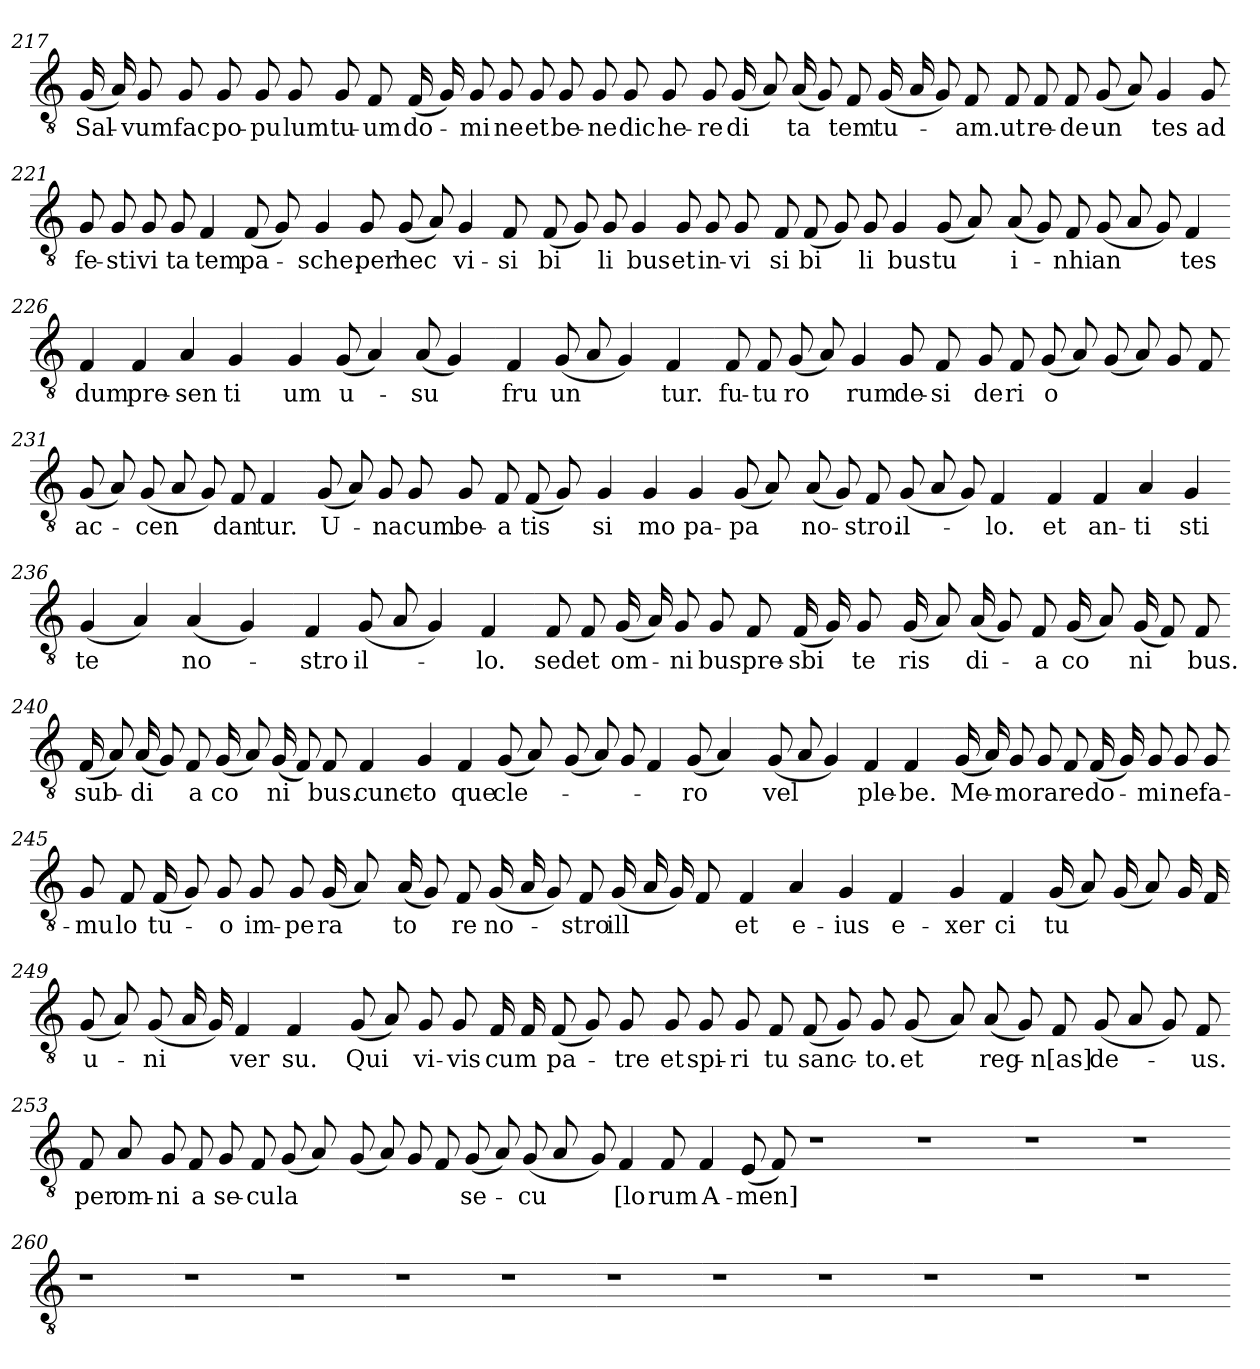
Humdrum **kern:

**kern	**text
*part1	*part1
*staff1	*staff1
*clefGv2	*
*k[]	*
=217	=217
(16G	Sal-
16A)	.
8G	-vum
8G	fac
8G	po-
8G	pu
8G	-lum
8G	tu-
8F	-um
=218-	=218-
(16F	do-
16G)	.
8G	mi
8G	-ne
8G	et
8G	be-
8G	ne
8G	-dic
8G	he-
=219-	=219-
8G	re
(16G	di
8A)	.
(16A	ta
8G)	.
8F	-tem
(16G	tu-
16A	.
8G)	.
8F	-am.
=220-	=220-
8F	ut
8F	re-
8F	de
(8G	un
8A)	.
4G	-tes
8G	ad
=221-	=221-
8G	fe-
8G	sti
8G	vi
8G	ta
4F	-tem
(8F	pa-
8G)	.
=222-	=222-
4G	-sche.
8G	per
(8G	hec
8A)	.
4G	vi-
8F	si
=223-	=223-
(8F	bi
8G)	.
8G	li
4G	-bus
8G	et
8G	in-
8G	vi
=224-	=224-
8F	si
(8F	bi
8G)	.
8G	li
4G	-bus
(8G	tu
8A)	.
=225-	=225-
(8A	i-
8G)	.
8F	nhi
(8G	an
8A	.
8G)	.
4F	-tes
=226-	=226-
4F	dum
4F	pre-
4A	sen
4G	ti
=227-	=227-
4G	-um
(8G	u-
4A)	.
(8A	su
4G)	.
=228-	=228-
4F	fru
(8G	un
8A	.
4G)	.
4F	-tur.
=229-	=229-
8F	fu-
8F	tu
(8G	ro
8A)	.
4G	-rum
8G	de-
8F	si
=230-	=230-
8G	de
8F	ri
(8G	-o
8A)	.
(8G	.
8A)	.
8G	.
8F	.
=231-	=231-
(8G	ac-
8A)	.
(8G	cen
8A	.
8G)	.
8F	dan
4F	-tur.
=232-	=232-
(8G	U-
8A)	.
8G	-na
8G	cum
8G	be-
8F	a
(8F	tis
8G)	.
=233-	=233-
4G	si
4G	-mo
4G	pa-
(8G	-pa
8A)	.
=234-	=234-
(8A	no-
8G)	.
8F	-stro.
(8G	il-
8A	.
8G)	.
4F	-lo.
=235-	=235-
4F	et
4F	an-
4A	ti
4G	sti
=236-	=236-
(4G	-te
4A)	.
(4A	no-
4G)	.
=237-	=237-
4F	-stro
(8G	il-
8A	.
4G)	.
4F	-lo.
=238-	=238-
8F	sed
8F	et
(16G	om-
16A)	.
8G	ni
8G	-bus
8F	pre-
(16F	sbi
16G)	.
8G	te
=239-	=239-
(16G	-ris
8A)	.
(16A	di-
8G)	.
8F	a
(16G	co
8A)	.
(16G	ni
8F)	.
8F	-bus.
=240-	=240-
(16F	sub-
8A)	.
(16A	di
8G)	.
8F	a
(16G	co
8A)	.
(16G	ni
8F)	.
8F	-bus.
=241-	=241-
4F	cunc-
4G	to
4F	-que
(8G	cle-
8A)	.
=242-	=242-
(8G	.
8A)	.
8G	.
4F	.
(8G	-ro
4A)	.
=243-	=243-
(8G	vel
8A	.
4G)	.
4F	ple-
4F	-be.
=244-	=244-
(16G	Me-
16A)	.
8G	mo
8G	ra
8F	-re
(16F	do-
16G)	.
8G	mi
8G	-ne
8G	fa-
=245-	=245-
8G	mu
8F	-lo
(16F	tu-
8G)	.
8G	-o
8G	im-
8G	pe
(16G	ra
8A)	.
=246-	=246-
(16A	to
8G)	.
8F	-re
(16G	no-
16A	.
8G)	.
8F	-stro
(16G	ill
16A	.
16G)	.
8F	.
=247-	=247-
4F	et
4A	e-
4G	-ius
4F	e-
=248-	=248-
4G	xer
4F	ci
(16G	-tu
8A)	.
(16G	.
8A)	.
16G	.
16F	.
=249-	=249-
(8G	u-
8A)	.
(8G	ni
16A	.
16G)	.
4F	ver
4F	-su.
=250-	=250-
(8G	Qui
8A)	.
8G	vi-
8G	-vis
16F	cum
16F	.
(8F	pa-
8G)	.
8G	-tre
=251-	=251-
8G	et
8G	spi-
8G	ri
8F	-tu
(8F	sanc-
8G)	.
8G	-to.
(8G	et
=252-	=252-
8A)	.
(8A	reg-
8G)	.
8F	-n[as]
(8G	de-
8A	.
8G)	.
8F	-us.
=253-	=253-
8F	per
8A	om-
8G	ni
8F	-a
8G	se-
8F	cu
(8G	-la
8A)	.
=254-	=254-
(8G	.
8A)	.
8G	.
8F	.
(8G	se-
8A)	.
(8G	cu
8A	.
=255-	=255-
8G)	.
4F	[lo
8F	-rum
4F	A-
(8E	-men]
8F)	.
=256-	=256-
1r	.
=257-	=257-
1r	.
=258-	=258-
1r	.
=259-	=259-
1r	.
=260-	=260-
1r	.
=261-	=261-
1r	.
=262-	=262-
1r	.
=263-	=263-
1r	.
=264-	=264-
1r	.
=265-	=265-
1r	.
=266-	=266-
1r	.
=267-	=267-
1r	.
=268-	=268-
1r	.
=269-	=269-
1r	.
=270-	=270-
1r	.
=-	=-
*-	*-
